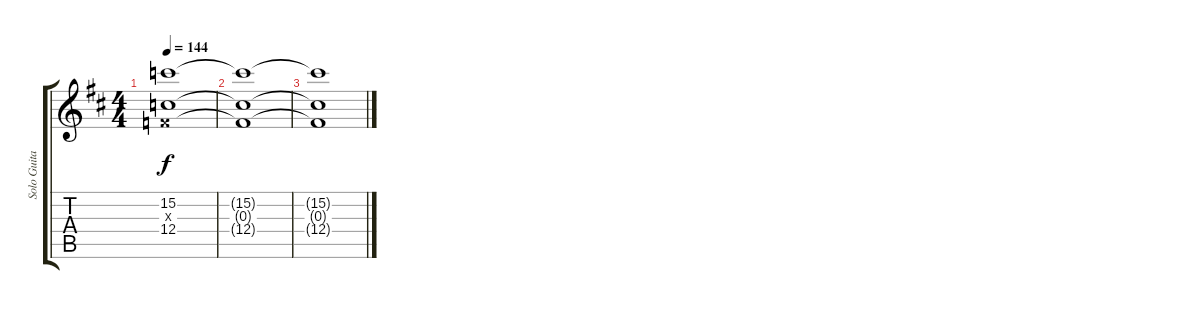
\track ("Solo Guitar" "Solo Guita") {instrument distortionguitar}
\staff {score tabs}
\tuning (D4 A3 F3 C3 G2 D2) {hide}
\ts (4 4)
\tempo 144
\clef g2
\ks d
(15.2 0.3{x} 12.4).1{dy f volume 8} |
(15.2{t} 0.3{t} 12.4{t}).1 |
(15.2{t} 0.3{t} 12.4{t}).1
